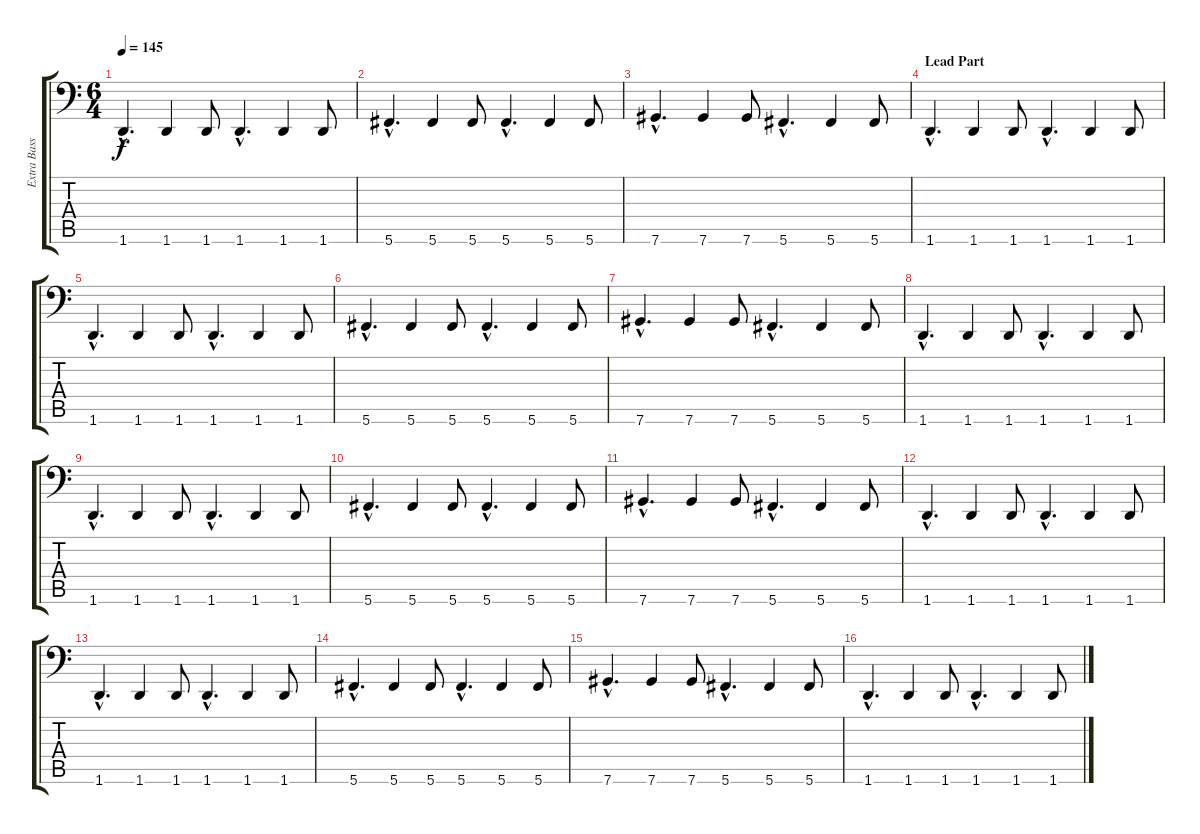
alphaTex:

\track ("Extra Bass" "Extra Bass") {instrument fretlessbass}
\staff {score tabs}
\tuning (Eb3 Bb2 Gb2 Db2 Ab1 Db1) {hide}
\ts (6 4)
\tempo 145
\clef f4
\ks c
1.6{hac}.4{d dy f} 1.6.4 1.6.8 1.6{hac}.4{d} 1.6.4 1.6.8 |
5.6{hac}.4{d} 5.6.4 5.6.8 5.6{hac}.4{d} 5.6.4 5.6.8 |
7.6{hac}.4{d} 7.6.4 7.6.8 5.6{hac}.4{d} 5.6.4 5.6.8 |
\section ("" "Lead Part")
1.6{hac}.4{d} 1.6.4 1.6.8 1.6{hac}.4{d} 1.6.4 1.6.8 |
1.6{hac}.4{d} 1.6.4 1.6.8 1.6{hac}.4{d} 1.6.4 1.6.8 |
5.6{hac}.4{d} 5.6.4 5.6.8 5.6{hac}.4{d} 5.6.4 5.6.8 |
7.6{hac}.4{d} 7.6.4 7.6.8 5.6{hac}.4{d} 5.6.4 5.6.8 |
1.6{hac}.4{d} 1.6.4 1.6.8 1.6{hac}.4{d} 1.6.4 1.6.8 |
1.6{hac}.4{d} 1.6.4 1.6.8 1.6{hac}.4{d} 1.6.4 1.6.8 |
5.6{hac}.4{d} 5.6.4 5.6.8 5.6{hac}.4{d} 5.6.4 5.6.8 |
7.6{hac}.4{d} 7.6.4 7.6.8 5.6{hac}.4{d} 5.6.4 5.6.8 |
1.6{hac}.4{d} 1.6.4 1.6.8 1.6{hac}.4{d} 1.6.4 1.6.8 |
1.6{hac}.4{d} 1.6.4 1.6.8 1.6{hac}.4{d} 1.6.4 1.6.8 |
5.6{hac}.4{d} 5.6.4 5.6.8 5.6{hac}.4{d} 5.6.4 5.6.8 |
7.6{hac}.4{d} 7.6.4 7.6.8 5.6{hac}.4{d} 5.6.4 5.6.8 |
1.6{hac}.4{d} 1.6.4 1.6.8 1.6{hac}.4{d} 1.6.4 1.6.8
